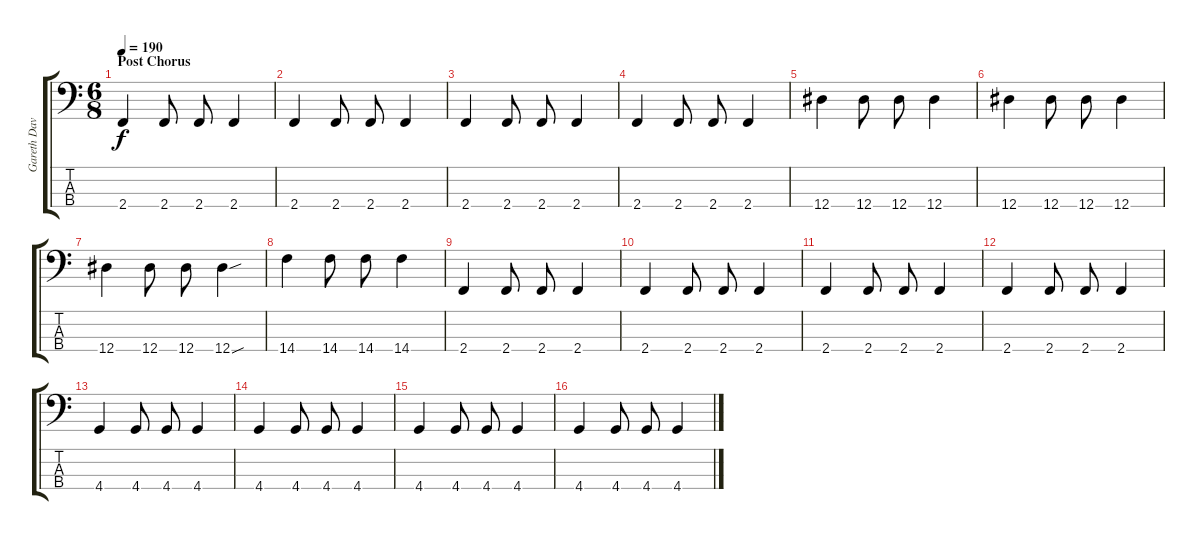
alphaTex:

\track ("Gareth Davies" "Gareth Dav") {instrument electricbassfinger}
\staff {score tabs}
\tuning (Gb2 Db2 Bb1 Eb1) {hide}
\ts (6 8)
\section ("" "Post Chorus")
\tempo 190
\clef f4
\ks c
2.4.4{dy f} 2.4.8 2.4.8 2.4.4 |
2.4.4 2.4.8 2.4.8 2.4.4 |
2.4.4 2.4.8 2.4.8 2.4.4 |
2.4.4 2.4.8 2.4.8 2.4.4 |
12.4.4 12.4.8 12.4.8 12.4.4 |
12.4.4 12.4.8 12.4.8 12.4.4 |
12.4.4 12.4.8 12.4.8 12.4{sou}.4 |
14.4.4 14.4.8 14.4.8 14.4.4 |
2.4.4 2.4.8 2.4.8 2.4.4 |
2.4.4 2.4.8 2.4.8 2.4.4 |
2.4.4 2.4.8 2.4.8 2.4.4 |
2.4.4 2.4.8 2.4.8 2.4.4 |
4.4.4 4.4.8 4.4.8 4.4.4 |
4.4.4 4.4.8 4.4.8 4.4.4 |
4.4.4 4.4.8 4.4.8 4.4.4 |
4.4.4 4.4.8 4.4.8 4.4.4
